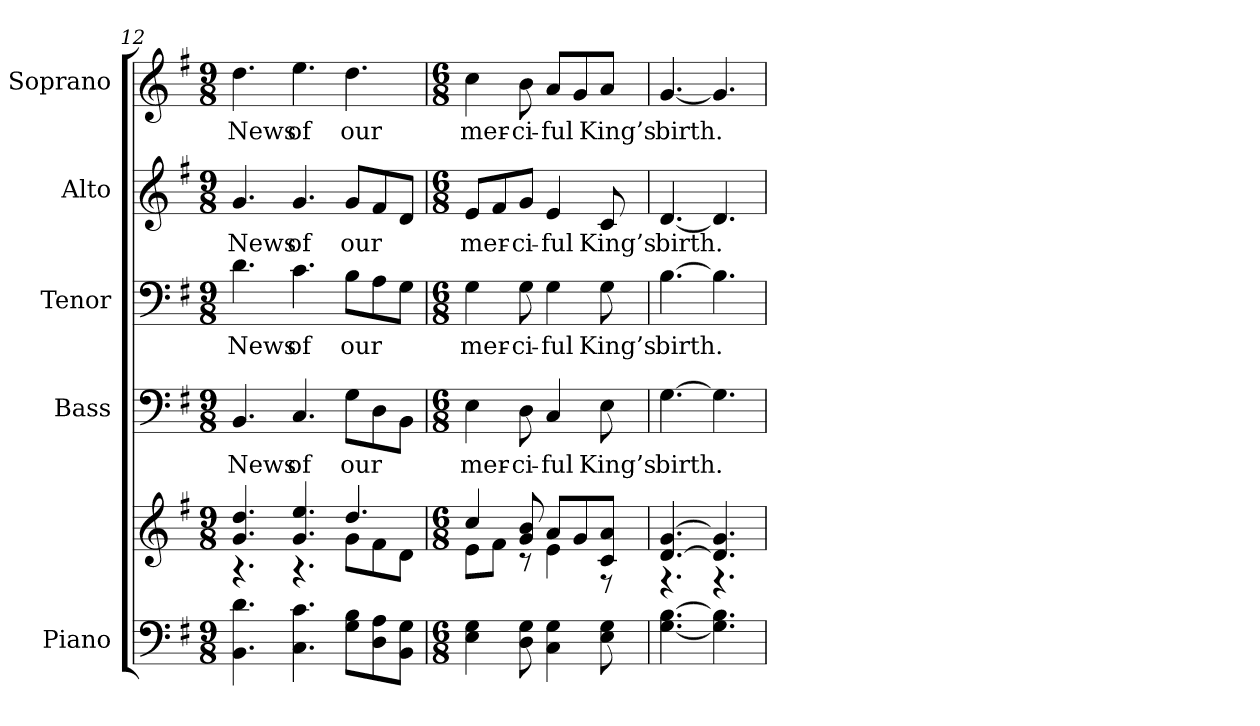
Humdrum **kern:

**kern	**kern	**kern	**text	**kern	**text	**kern	**text	**kern	**text
*part5	*part5	*part4	*part4	*part3	*part3	*part2	*part2	*part1	*part1
*staff6	*staff5	*staff4	*staff4	*staff3	*staff3	*staff2	*staff2	*staff1	*staff1
*I"Piano	*	*I"Bass	*	*I"Tenor	*	*I"Alto	*	*I"Soprano	*
*I'Pno.	*	*I'B.	*	*I'T.	*	*I'A.	*	*I'S.	*
*clefF4	*clefG2	*clefF4	*	*clefF4	*	*clefG2	*	*clefG2	*
*k[f#]	*k[f#]	*k[f#]	*	*k[f#]	*	*k[f#]	*	*k[f#]	*
*G:	*G:	*G:	*	*G:	*	*G:	*	*G:	*
*M9/8	*M9/8	*M9/8	*	*M9/8	*	*M9/8	*	*M9/8	*
=12	=12	=12	=12	=12	=12	=12	=12	=12	=12
*	*^	*	*	*	*	*	*	*	*
!	!	!	!	!LO:LY:b:color=#000000	!	!	!	!	!	!
!	!	!	!	!	!	!LO:LY:b:color=#000000	!	!	!	!
!	!	!	!	!	!	!	!	!LO:LY:b:color=#000000	!	!
!	!	!	!	!	!	!	!	!	!	!LO:LY:b:color=#000000
4.BBi\ 4.di	4.gi/ 4.ddi	4.r	4.BBi/	News	4.di\	News	4.gi/	News	4.ddi\	News
!	!	!	!	!LO:LY:b:color=#000000	!	!	!	!	!	!
!	!	!	!	!	!	!LO:LY:b:color=#000000	!	!	!	!
!	!	!	!	!	!	!	!	!LO:LY:b:color=#000000	!	!
!	!	!	!	!	!	!	!	!	!	!LO:LY:b:color=#000000
4.Ci\ 4.ci	4.gi/ 4.eei	4.r	4.Ci/	of	4.ci\	of	4.gi/	of	4.eei\	of
!	!	!	!	!LO:LY:b:color=#000000	!	!	!	!	!	!
!	!	!	!	!	!	!LO:LY:b:color=#000000	!	!	!	!
!	!	!	!	!	!	!	!	!LO:LY:b:color=#000000	!	!
!	!	!	!	!	!	!	!	!	!	!LO:LY:b:color=#000000
8Gi\ 8BiL	4.ddi/	8gi\L	8Gi\L	our	8Bi\L	our	8gi/L	our	4.ddi\	our
8Di\ 8Ai	.	8f#i\	8Di\	.	8Ai\	.	8f#i/	.	.	.
8BBi\ 8GiJ	.	8di\J	8BBi\J	.	8Gi\J	.	8di/J	.	.	.
!!LO:PB:g=z
=13	=13	=13	=13	=13	=13	=13	=13	=13	=13	=13
*M6/8	*M6/8	*	*M6/8	*	*M6/8	*	*M6/8	*	*M6/8	*
!	!	!	!	!LO:LY:b:color=#000000	!	!	!	!	!	!
!	!	!	!	!	!	!LO:LY:b:color=#000000	!	!	!	!
!	!	!	!	!	!	!	!	!LO:LY:b:color=#000000	!	!
!	!	!	!	!	!	!	!	!	!	!LO:LY:b:color=#000000
4Ei\ 4Gi	4cci/	8ei\L	4Ei\	mer-	4Gi\	mer-	8ei/L	mer-	4cci\	mer-
.	.	8f#i\J	.	.	.	.	8f#i/	.	.	.
!	!	!	!	!LO:LY:b:color=#000000	!	!	!	!	!	!
!	!	!	!	!	!	!LO:LY:b:color=#000000	!	!	!	!
!	!	!	!	!	!	!	!	!LO:LY:b:color=#000000	!	!
!	!	!	!	!	!	!	!	!	!	!LO:LY:b:color=#000000
8Di\ 8Gi	8gi/ 8bi	8r	8Di\	-ci-	8Gi\	-ci-	8gi/J	-ci-	8bi\	-ci-
!	!	!	!	!LO:LY:b:color=#000000	!	!	!	!	!	!
!	!	!	!	!	!	!LO:LY:b:color=#000000	!	!	!	!
!	!	!	!	!	!	!	!	!LO:LY:b:color=#000000	!	!
!	!	!	!	!	!	!	!	!	!	!LO:LY:b:color=#000000
4Ci\ 4Gi	8ai/L	4ei\	4Ci/	-ful	4Gi\	-ful	4ei/	-ful	8ai/L	-ful
.	8gi/	.	.	.	.	.	.	.	8gi/	.
!	!	!	!	!LO:LY:b:color=#000000	!	!	!	!	!	!
!	!	!	!	!	!	!LO:LY:b:color=#000000	!	!	!	!
!	!	!	!	!	!	!	!	!LO:LY:b:color=#000000	!	!
!	!	!	!	!	!	!	!	!	!	!LO:LY:b:color=#000000
8Ei\ 8Gi	8ci/ 8aiJ	8r	8Ei\	King’s	8Gi\	King’s	8ci/	King’s	8ai/J	King’s
=14	=14	=14	=14	=14	=14	=14	=14	=14	=14	=14
!	!	!	!	!LO:LY:b:color=#000000	!	!	!	!	!	!
!	!	!	!	!	!	!LO:LY:b:color=#000000	!	!	!	!
!	!	!	!	!	!	!	!	!LO:LY:b:color=#000000	!	!
!	!	!	!	!	!	!	!	!	!	!LO:LY:b:color=#000000
[<4.Gi\ [>4.Bi	[>4.di/ [>4.gi	4.r	[>4.Gi\	birth.	[>4.Bi\	birth.	[<4.di/	birth.	[<4.gi/	birth.
4.Gi\] 4.Bi]	4.di/] 4.gi]	4.r	4.Gi\]	.	4.Bi\]	.	4.di/]	.	4.gi/]	.
*	*v	*v	*	*	*	*	*	*	*	*
=	=	=	=	=	=	=	=	=	=
*-	*-	*-	*-	*-	*-	*-	*-	*-	*-
